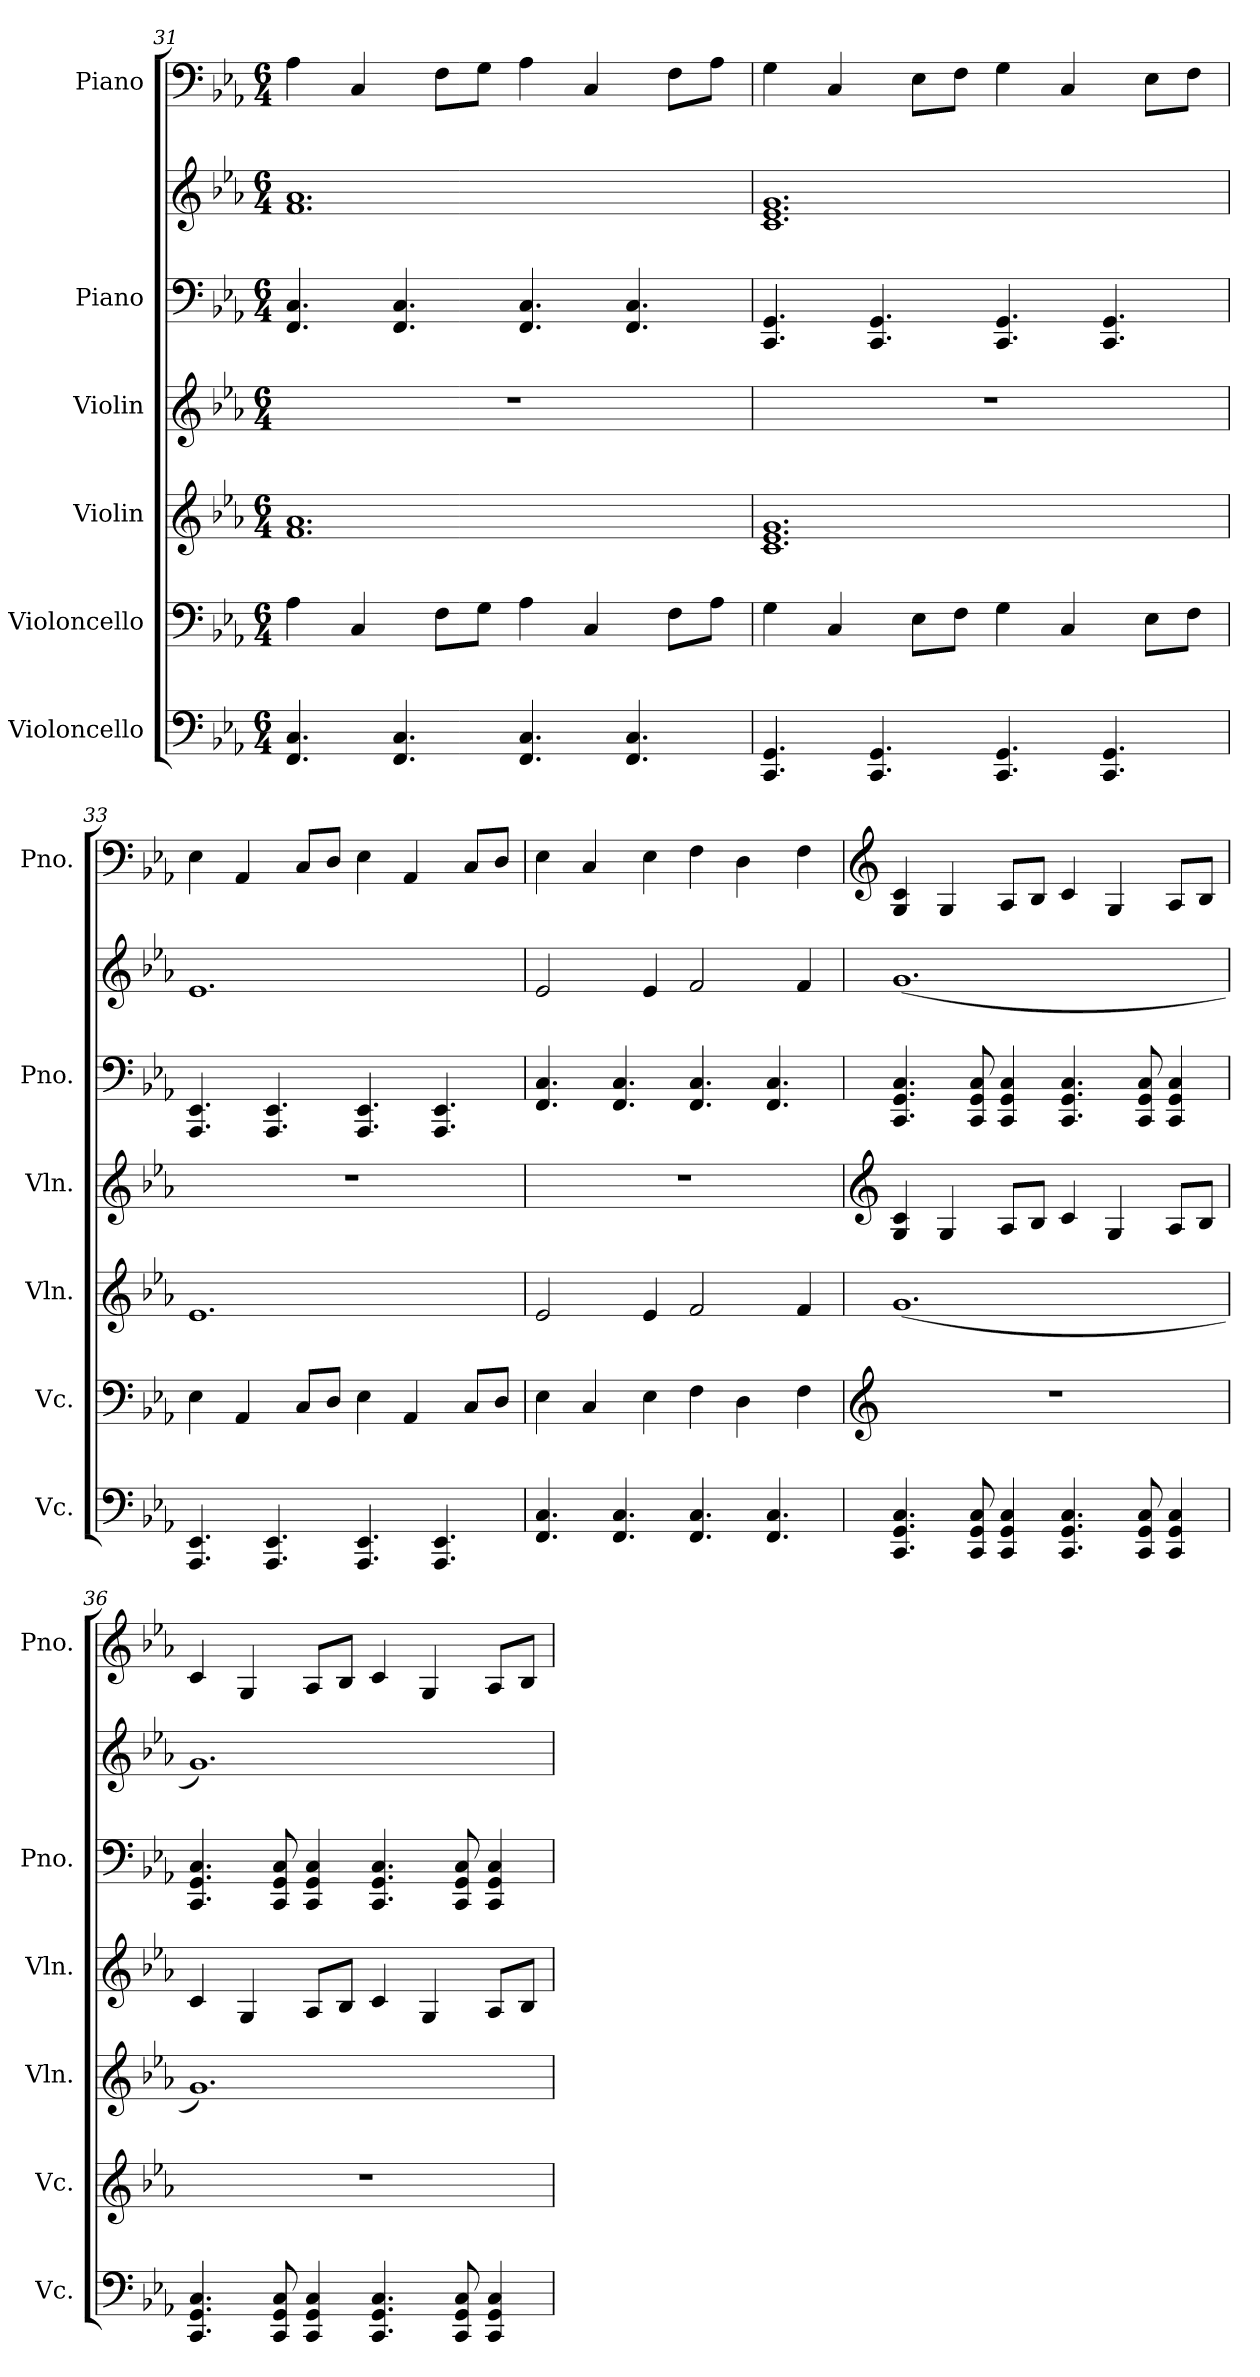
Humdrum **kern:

**kern	**kern	**kern	**kern	**kern	**kern	**kern
*part6	*part5	*part4	*part3	*part2	*part2	*part1
*staff7	*staff6	*staff5	*staff4	*staff3	*staff2	*staff1
*I"Violoncello	*I"Violoncello	*I"Violin	*I"Violin	*I"Piano	*	*I"Piano
*I'Vc.	*I'Vc.	*I'Vln.	*I'Vln.	*I'Pno.	*	*I'Pno.
*clefF4	*clefF4	*clefG2	*clefG2	*clefF4	*clefG2	*clefF4
*k[b-e-a-]	*k[b-e-a-]	*k[b-e-a-]	*k[b-e-a-]	*k[b-e-a-]	*k[b-e-a-]	*k[b-e-a-]
*M6/4	*M6/4	*M6/4	*M6/4	*M6/4	*M6/4	*M6/4
=31	=31	=31	=31	=31	=31	=31
4.FF/ 4.C/	4A-\	1.f 1.a-	1.r	4.FF/ 4.C/	1.f 1.a-	4A-\
.	4C/	.	.	.	.	4C/
4.FF/ 4.C/	.	.	.	4.FF/ 4.C/	.	.
.	8F\L	.	.	.	.	8F\L
.	8G\J	.	.	.	.	8G\J
4.FF/ 4.C/	4A-\	.	.	4.FF/ 4.C/	.	4A-\
.	4C/	.	.	.	.	4C/
4.FF/ 4.C/	.	.	.	4.FF/ 4.C/	.	.
.	8F\L	.	.	.	.	8F\L
.	8A-\J	.	.	.	.	8A-\J
=32	=32	=32	=32	=32	=32	=32
4.CC/ 4.GG/	4G\	1.c 1.e- 1.g	1.r	4.CC/ 4.GG/	1.c 1.e- 1.g	4G\
.	4C/	.	.	.	.	4C/
4.CC/ 4.GG/	.	.	.	4.CC/ 4.GG/	.	.
.	8E-\L	.	.	.	.	8E-\L
.	8F\J	.	.	.	.	8F\J
4.CC/ 4.GG/	4G\	.	.	4.CC/ 4.GG/	.	4G\
.	4C/	.	.	.	.	4C/
4.CC/ 4.GG/	.	.	.	4.CC/ 4.GG/	.	.
.	8E-\L	.	.	.	.	8E-\L
.	8F\J	.	.	.	.	8F\J
=33	=33	=33	=33	=33	=33	=33
4.AAA-/ 4.EE-/	4E-\	1.e-	1.r	4.AAA-/ 4.EE-/	1.e-	4E-\
.	4AA-/	.	.	.	.	4AA-/
4.AAA-/ 4.EE-/	.	.	.	4.AAA-/ 4.EE-/	.	.
.	8C/L	.	.	.	.	8C/L
.	8D/J	.	.	.	.	8D\J
4.AAA-/ 4.EE-/	4E-\	.	.	4.AAA-/ 4.EE-/	.	4E-\
.	4AA-/	.	.	.	.	4AA-/
4.AAA-/ 4.EE-/	.	.	.	4.AAA-/ 4.EE-/	.	.
.	8C/L	.	.	.	.	8C/L
.	8D/J	.	.	.	.	8D\J
!!LO:PB:g=z
=34	=34	=34	=34	=34	=34	=34
4.FF/ 4.C/	4E-\	2e-/	1.r	4.FF/ 4.C/	2e-/	4E-\
.	4C/	.	.	.	.	4C/
4.FF/ 4.C/	.	.	.	4.FF/ 4.C/	.	.
.	4E-\	4e-/	.	.	4e-/	4E-\
4.FF/ 4.C/	4F\	2f/	.	4.FF/ 4.C/	2f/	4F\
.	4D\	.	.	.	.	4D\
4.FF/ 4.C/	.	.	.	4.FF/ 4.C/	.	.
.	4F\	4f/	.	.	4f/	4F\
=35	=35	=35	=35	=35	=35	=35
*	*clefG2	*	*clefG2	*	*	*clefG2
4.CC/ 4.GG/ 4.C/	1.r	(1.g	4G/ 4c/	4.CC/ 4.GG/ 4.C/	(1.g	4G/ 4c/
.	.	.	4G/	.	.	4G/
8CC/ 8GG/ 8C/	.	.	.	8CC/ 8GG/ 8C/	.	.
4CC/ 4GG/ 4C/	.	.	8A-/L	4CC/ 4GG/ 4C/	.	8A-/L
.	.	.	8B-/J	.	.	8B-/J
4.CC/ 4.GG/ 4.C/	.	.	4c/	4.CC/ 4.GG/ 4.C/	.	4c/
.	.	.	4G/	.	.	4G/
8CC/ 8GG/ 8C/	.	.	.	8CC/ 8GG/ 8C/	.	.
4CC/ 4GG/ 4C/	.	.	8A-/L	4CC/ 4GG/ 4C/	.	8A-/L
.	.	.	8B-/J	.	.	8B-/J
=36	=36	=36	=36	=36	=36	=36
4.CC/ 4.GG/ 4.C/	1.r	1.g)	4c/	4.CC/ 4.GG/ 4.C/	1.g)	4c/
.	.	.	4G/	.	.	4G/
8CC/ 8GG/ 8C/	.	.	.	8CC/ 8GG/ 8C/	.	.
4CC/ 4GG/ 4C/	.	.	8A-/L	4CC/ 4GG/ 4C/	.	8A-/L
.	.	.	8B-/J	.	.	8B-/J
4.CC/ 4.GG/ 4.C/	.	.	4c/	4.CC/ 4.GG/ 4.C/	.	4c/
.	.	.	4G/	.	.	4G/
8CC/ 8GG/ 8C/	.	.	.	8CC/ 8GG/ 8C/	.	.
4CC/ 4GG/ 4C/	.	.	8A-/L	4CC/ 4GG/ 4C/	.	8A-/L
.	.	.	8B-/J	.	.	8B-/J
=	=	=	=	=	=	=
*-	*-	*-	*-	*-	*-	*-
